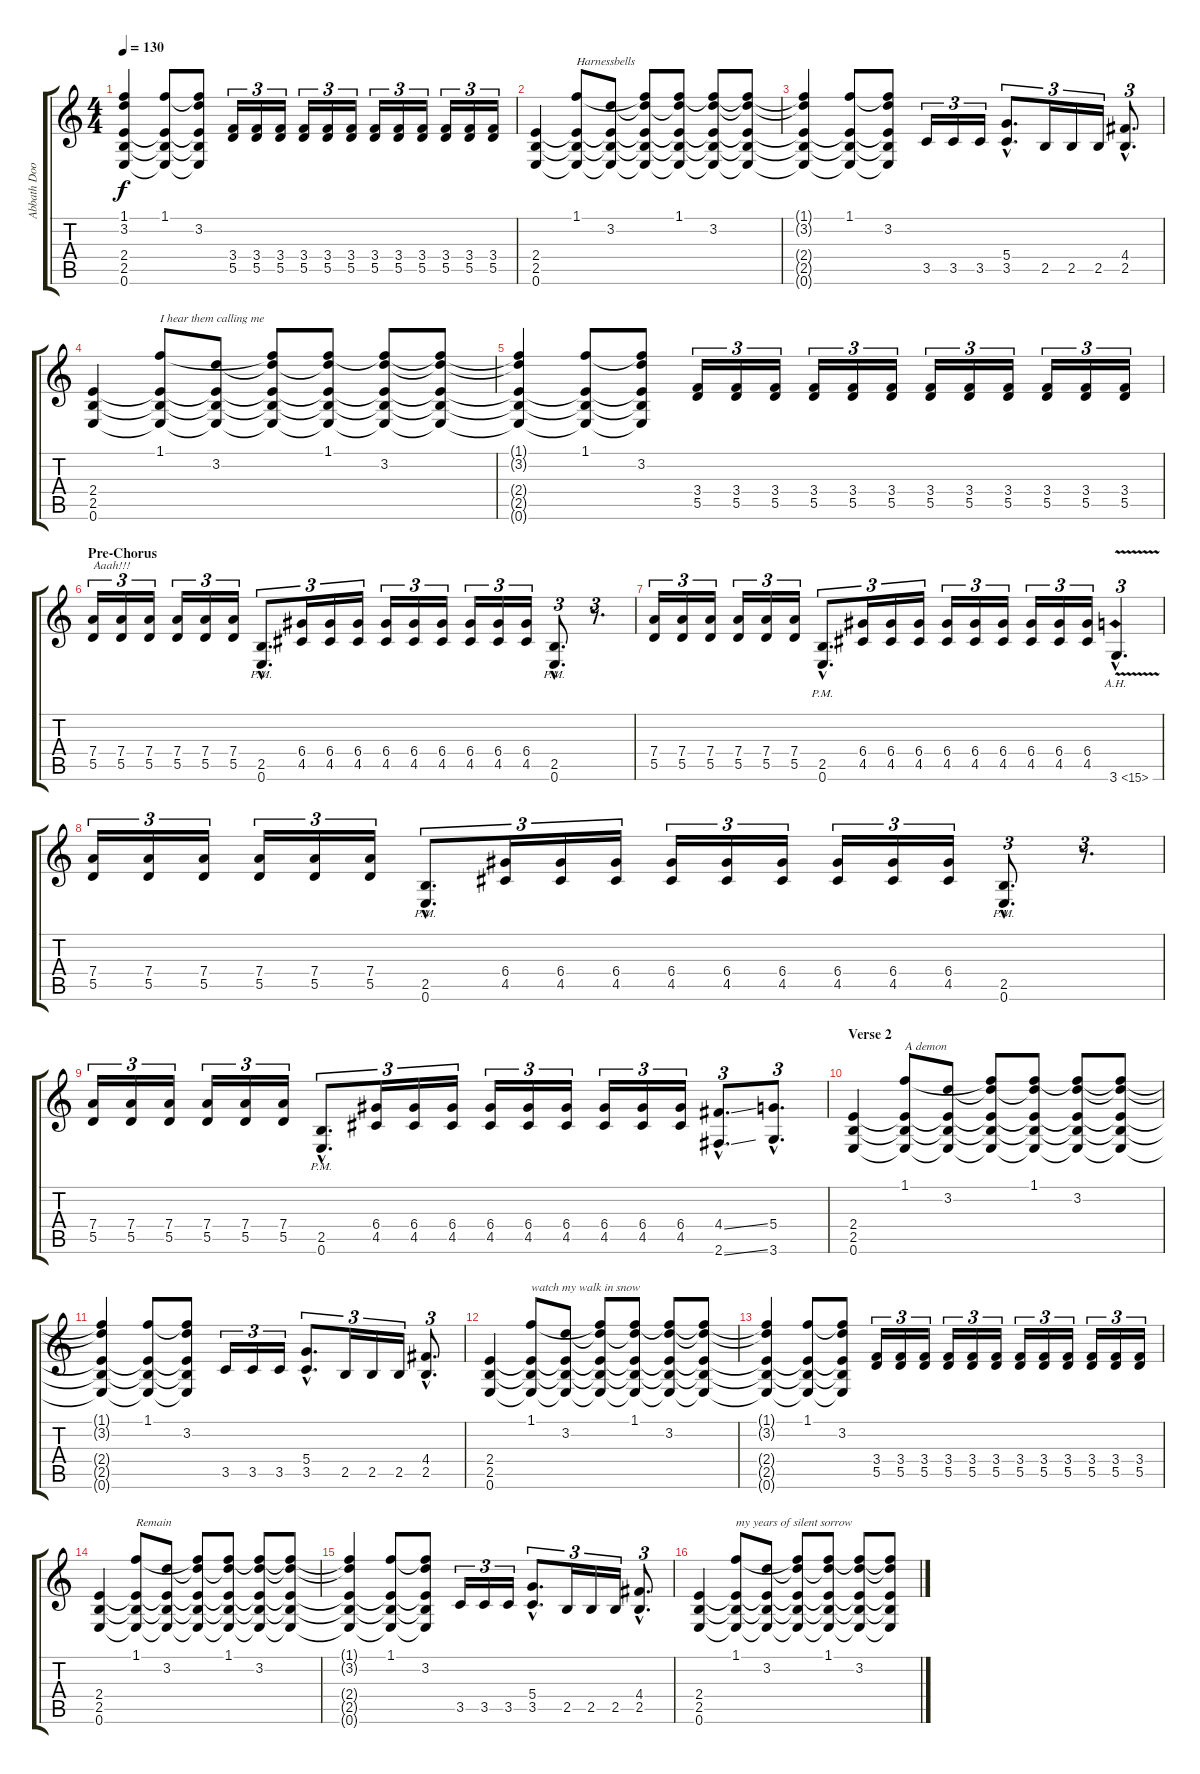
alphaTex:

\track ("Abbath Doom Occulta (Guitar)" "Abbath Doo") {instrument distortionguitar}
\staff {score tabs}
\tuning (E4 B3 G3 D3 A2 E2) {hide}
\ts (4 4)
\tempo 130
\clef g2
\ks c
(1.1{t} 3.2{t} 2.4{t} 2.5{t} 0.6{t}).4{dy f} (1.1 2.4{t} 2.5{t} 0.6{t}).8 (1.1{t} 3.2 2.4{t} 2.5{t} 0.6{t}).8 (3.4 5.5).16{tu (3 2)} (3.4 5.5).16{tu (3 2)} (3.4 5.5).16{tu (3 2)} (3.4 5.5).16{tu (3 2)} (3.4 5.5).16{tu (3 2)} (3.4 5.5).16{tu (3 2)} (3.4 5.5).16{tu (3 2)} (3.4 5.5).16{tu (3 2)} (3.4 5.5).16{tu (3 2)} (3.4 5.5).16{tu (3 2)} (3.4 5.5).16{tu (3 2)} (3.4 5.5).16{tu (3 2)} |
(2.4 2.5 0.6).4 (1.1 2.4{t} 2.5{t} 0.6{t}).8{txt "Harnessbells "} (3.2 2.4{t} 2.5{t} 0.6{t}).8 (1.1{t} 3.2{t} 2.4{t} 2.5{t} 0.6{t}).8 (1.1 3.2{t} 2.4{t} 2.5{t} 0.6{t}).8 (1.1{t} 3.2 2.4{t} 2.5{t} 0.6{t}).8 (1.1{t} 3.2{t} 2.4{t} 2.5{t} 0.6{t}).8 |
(1.1{t} 3.2{t} 2.4{t} 2.5{t} 0.6{t}).4 (1.1 2.4{t} 2.5{t} 0.6{t}).8 (1.1{t} 3.2 2.4{t} 2.5{t} 0.6{t}).8 3.5.16{tu (3 2)} 3.5.16{tu (3 2)} 3.5.16{tu (3 2)} (5.4{hac} 3.5{hac}).8{d tu (3 2)} 2.5.16{tu (3 2)} 2.5.16{tu (3 2)} 2.5.16{tu (3 2)} (4.4{hac} 2.5{hac}).8{d tu (3 2)} |
(2.4 2.5 0.6).4 (1.1 2.4{t} 2.5{t} 0.6{t}).8{txt "I hear them calling me"} (3.2 2.4{t} 2.5{t} 0.6{t}).8 (1.1{t} 3.2{t} 2.4{t} 2.5{t} 0.6{t}).8 (1.1 3.2{t} 2.4{t} 2.5{t} 0.6{t}).8 (1.1{t} 3.2 2.4{t} 2.5{t} 0.6{t}).8 (1.1{t} 3.2{t} 2.4{t} 2.5{t} 0.6{t}).8 |
(1.1{t} 3.2{t} 2.4{t} 2.5{t} 0.6{t}).4 (1.1 2.4{t} 2.5{t} 0.6{t}).8 (1.1{t} 3.2 2.4{t} 2.5{t} 0.6{t}).8 (3.4 5.5).16{tu (3 2)} (3.4 5.5).16{tu (3 2)} (3.4 5.5).16{tu (3 2)} (3.4 5.5).16{tu (3 2)} (3.4 5.5).16{tu (3 2)} (3.4 5.5).16{tu (3 2)} (3.4 5.5).16{tu (3 2)} (3.4 5.5).16{tu (3 2)} (3.4 5.5).16{tu (3 2)} (3.4 5.5).16{tu (3 2)} (3.4 5.5).16{tu (3 2)} (3.4 5.5).16{tu (3 2)} |
\section ("" "Pre-Chorus")
(7.4 5.5).16{tu (3 2) txt "Aaah!!!"} (7.4 5.5).16{tu (3 2)} (7.4 5.5).16{tu (3 2)} (7.4 5.5).16{tu (3 2)} (7.4 5.5).16{tu (3 2)} (7.4 5.5).16{tu (3 2)} (2.5{hac pm} 0.6{hac pm}).8{d tu (3 2)} (6.4 4.5).16{tu (3 2)} (6.4 4.5).16{tu (3 2)} (6.4 4.5).16{tu (3 2)} (6.4 4.5).16{tu (3 2)} (6.4 4.5).16{tu (3 2)} (6.4 4.5).16{tu (3 2)} (6.4 4.5).16{tu (3 2)} (6.4 4.5).16{tu (3 2)} (6.4 4.5).16{tu (3 2)} (2.5{hac pm} 0.6{hac pm}).8{d tu (3 2)} r.8{d tu (3 2)} |
(7.4 5.5).16{tu (3 2)} (7.4 5.5).16{tu (3 2)} (7.4 5.5).16{tu (3 2)} (7.4 5.5).16{tu (3 2)} (7.4 5.5).16{tu (3 2)} (7.4 5.5).16{tu (3 2)} (2.5{hac pm} 0.6{hac pm}).8{d tu (3 2)} (6.4 4.5).16{tu (3 2)} (6.4 4.5).16{tu (3 2)} (6.4 4.5).16{tu (3 2)} (6.4 4.5).16{tu (3 2)} (6.4 4.5).16{tu (3 2)} (6.4 4.5).16{tu (3 2)} (6.4 4.5).16{tu (3 2)} (6.4 4.5).16{tu (3 2)} (6.4 4.5).16{tu (3 2)} 3.6{ah 12 v hac}.4{d tu (3 2) instrument guitarharmonics} |
(7.4 5.5).16{tu (3 2) instrument distortionguitar} (7.4 5.5).16{tu (3 2)} (7.4 5.5).16{tu (3 2)} (7.4 5.5).16{tu (3 2)} (7.4 5.5).16{tu (3 2)} (7.4 5.5).16{tu (3 2)} (2.5{hac pm} 0.6{hac pm}).8{d tu (3 2)} (6.4 4.5).16{tu (3 2)} (6.4 4.5).16{tu (3 2)} (6.4 4.5).16{tu (3 2)} (6.4 4.5).16{tu (3 2)} (6.4 4.5).16{tu (3 2)} (6.4 4.5).16{tu (3 2)} (6.4 4.5).16{tu (3 2)} (6.4 4.5).16{tu (3 2)} (6.4 4.5).16{tu (3 2)} (2.5{hac pm} 0.6{hac pm}).8{d tu (3 2)} r.8{d tu (3 2)} |
(7.4 5.5).16{tu (3 2)} (7.4 5.5).16{tu (3 2)} (7.4 5.5).16{tu (3 2)} (7.4 5.5).16{tu (3 2)} (7.4 5.5).16{tu (3 2)} (7.4 5.5).16{tu (3 2)} (2.5{hac pm} 0.6{hac pm}).8{d tu (3 2)} (6.4 4.5).16{tu (3 2)} (6.4 4.5).16{tu (3 2)} (6.4 4.5).16{tu (3 2)} (6.4 4.5).16{tu (3 2)} (6.4 4.5).16{tu (3 2)} (6.4 4.5).16{tu (3 2)} (6.4 4.5).16{tu (3 2)} (6.4 4.5).16{tu (3 2)} (6.4 4.5).16{tu (3 2)} (4.4{ss hac} 2.6{ss hac}).8{d tu (3 2)} (5.4{hac} 3.6{hac}).8{d tu (3 2)} |
\section ("" "Verse 2")
(2.4 2.5 0.6).4 (1.1 2.4{t} 2.5{t} 0.6{t}).8{txt "A demon"} (3.2 2.4{t} 2.5{t} 0.6{t}).8 (1.1{t} 3.2{t} 2.4{t} 2.5{t} 0.6{t}).8 (1.1 3.2{t} 2.4{t} 2.5{t} 0.6{t}).8 (1.1{t} 3.2 2.4{t} 2.5{t} 0.6{t}).8 (1.1{t} 3.2{t} 2.4{t} 2.5{t} 0.6{t}).8 |
(1.1{t} 3.2{t} 2.4{t} 2.5{t} 0.6{t}).4 (1.1 2.4{t} 2.5{t} 0.6{t}).8 (1.1{t} 3.2 2.4{t} 2.5{t} 0.6{t}).8 3.5.16{tu (3 2)} 3.5.16{tu (3 2)} 3.5.16{tu (3 2)} (5.4{hac} 3.5{hac}).8{d tu (3 2)} 2.5.16{tu (3 2)} 2.5.16{tu (3 2)} 2.5.16{tu (3 2)} (4.4{hac} 2.5{hac}).8{d tu (3 2)} |
(2.4 2.5 0.6).4 (1.1 2.4{t} 2.5{t} 0.6{t}).8{txt "watch my walk in snow"} (3.2 2.4{t} 2.5{t} 0.6{t}).8 (1.1{t} 3.2{t} 2.4{t} 2.5{t} 0.6{t}).8 (1.1 3.2{t} 2.4{t} 2.5{t} 0.6{t}).8 (1.1{t} 3.2 2.4{t} 2.5{t} 0.6{t}).8 (1.1{t} 3.2{t} 2.4{t} 2.5{t} 0.6{t}).8 |
(1.1{t} 3.2{t} 2.4{t} 2.5{t} 0.6{t}).4 (1.1 2.4{t} 2.5{t} 0.6{t}).8 (1.1{t} 3.2 2.4{t} 2.5{t} 0.6{t}).8 (3.4 5.5).16{tu (3 2)} (3.4 5.5).16{tu (3 2)} (3.4 5.5).16{tu (3 2)} (3.4 5.5).16{tu (3 2)} (3.4 5.5).16{tu (3 2)} (3.4 5.5).16{tu (3 2)} (3.4 5.5).16{tu (3 2)} (3.4 5.5).16{tu (3 2)} (3.4 5.5).16{tu (3 2)} (3.4 5.5).16{tu (3 2)} (3.4 5.5).16{tu (3 2)} (3.4 5.5).16{tu (3 2)} |
(2.4 2.5 0.6).4 (1.1 2.4{t} 2.5{t} 0.6{t}).8{txt "Remain"} (3.2 2.4{t} 2.5{t} 0.6{t}).8 (1.1{t} 3.2{t} 2.4{t} 2.5{t} 0.6{t}).8 (1.1 3.2{t} 2.4{t} 2.5{t} 0.6{t}).8 (1.1{t} 3.2 2.4{t} 2.5{t} 0.6{t}).8 (1.1{t} 3.2{t} 2.4{t} 2.5{t} 0.6{t}).8 |
(1.1{t} 3.2{t} 2.4{t} 2.5{t} 0.6{t}).4 (1.1 2.4{t} 2.5{t} 0.6{t}).8 (1.1{t} 3.2 2.4{t} 2.5{t} 0.6{t}).8 3.5.16{tu (3 2)} 3.5.16{tu (3 2)} 3.5.16{tu (3 2)} (5.4{hac} 3.5{hac}).8{d tu (3 2)} 2.5.16{tu (3 2)} 2.5.16{tu (3 2)} 2.5.16{tu (3 2)} (4.4{hac} 2.5{hac}).8{d tu (3 2)} |
(2.4 2.5 0.6).4 (1.1 2.4{t} 2.5{t} 0.6{t}).8{txt "my years of silent sorrow"} (3.2 2.4{t} 2.5{t} 0.6{t}).8 (1.1{t} 3.2{t} 2.4{t} 2.5{t} 0.6{t}).8 (1.1 3.2{t} 2.4{t} 2.5{t} 0.6{t}).8 (1.1{t} 3.2 2.4{t} 2.5{t} 0.6{t}).8 (1.1{t} 3.2{t} 2.4{t} 2.5{t} 0.6{t}).8
